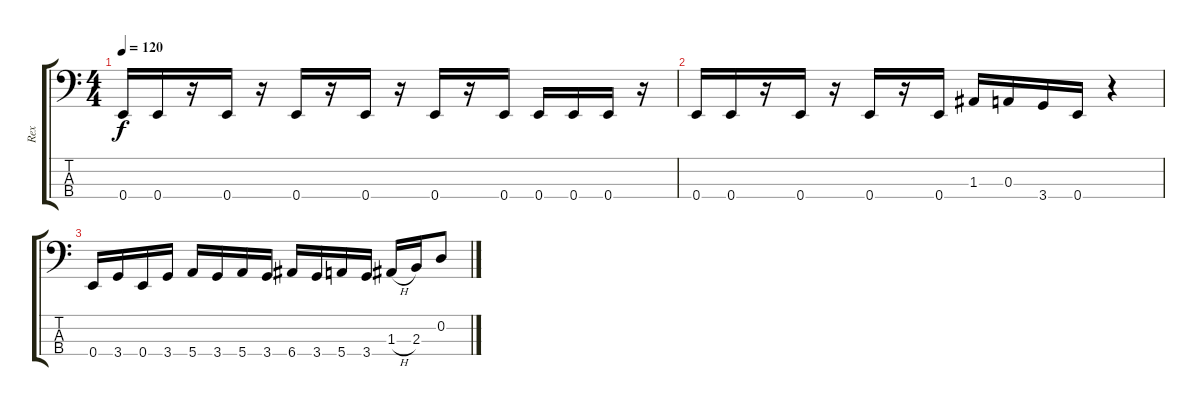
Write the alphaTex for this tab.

\track ("Rex" "Rex") {instrument electricbasspick}
\staff {score tabs}
\tuning (G2 D2 A1 E1) {hide}
\ts (4 4)
\tempo 120
\clef f4
\ks c
0.4.16{dy f} 0.4.16 r.16 0.4.16 r.16 0.4.16 r.16 0.4.16 r.16 0.4.16 r.16 0.4.16 0.4.16 0.4.16 0.4.16 r.16 |
0.4.16 0.4.16 r.16 0.4.16 r.16 0.4.16 r.16 0.4.16 1.3.16 0.3.16 3.4.16 0.4.16 r.4 |
0.4.16 3.4.16 0.4.16 3.4.16 5.4.16 3.4.16 5.4.16 3.4.16 6.4.16 3.4.16 5.4.16 3.4.16 1.3{h}.16 2.3.16 0.2.8
